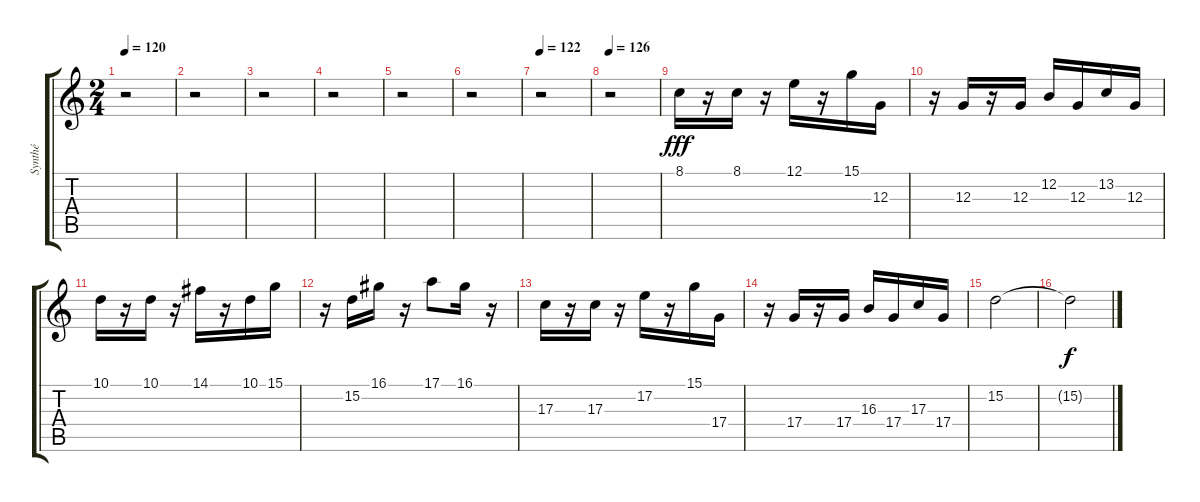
\track ("Synthé" "Synthé") {instrument brasssection}
\staff {score tabs}
\tuning (E4 B3 G3 D3 A2 E2) {hide}
\ts (2 4)
\tempo 120
\clef g2
\ks c
r.2{dy fff} |
r.2 |
r.2 |
r.2 |
r.2 |
r.2 |
\tempo 122
r.2 |
\tempo 126
r.2 |
8.1.16 r.16 8.1.16 r.16 12.1.16 r.16 15.1.16 12.3.16 |
r.16 12.3.16 r.16 12.3.16 12.2.16 12.3.16 13.2.16 12.3.16 |
10.1.16 r.16 10.1.16 r.16 14.1.16 r.16 10.1.16 15.1.16 |
r.16 15.2.16 16.1.16 r.16 17.1.8 16.1.16 r.16 |
17.3.16 r.16 17.3.16 r.16 17.2.16 r.16 15.1.16 17.4.16 |
r.16 17.4.16 r.16 17.4.16 16.3.16 17.4.16 17.3.16 17.4.16 |
15.2.2 |
15.2{t}.2{dy f}
